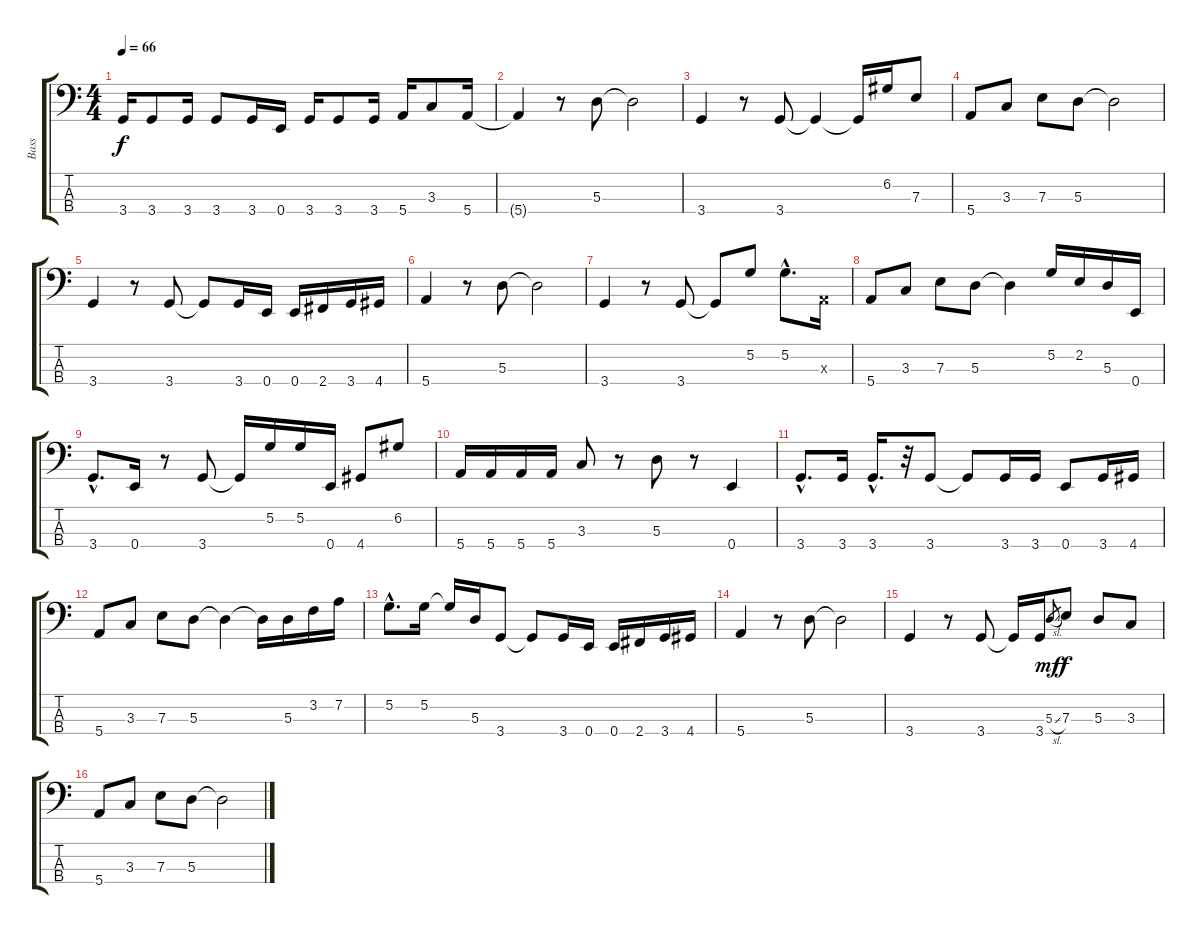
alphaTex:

\track ("Bass" "Bass") {instrument electricbassfinger}
\staff {score tabs}
\tuning (G2 D2 A1 E1) {hide}
\ts (4 4)
\tempo 66
\clef f4
\ks c
3.4.16{dy f instrument electricbassfinger} 3.4.8 3.4.16 3.4.8 3.4.16 0.4.16 3.4.16 3.4.8 3.4.16 5.4.16 3.3.8 5.4.16 |
5.4{t}.4 r.8 5.3.8 5.3{t}.2 |
3.4.4 r.8 3.4.8 3.4{t}.4 3.4{t}.16 6.2.16 7.3.8 |
5.4.8 3.3.8 7.3.8 5.3.8 5.3{t}.2 |
3.4.4 r.8 3.4.8 3.4{t}.8 3.4.16 0.4.16 0.4.16 2.4.16 3.4.16 4.4.16 |
5.4.4 r.8 5.3.8 5.3{t}.2 |
3.4.4 r.8 3.4.8 3.4{t}.8 5.2.8 5.2{hac}.8{d} 0.3{x}.16 |
5.4.8 3.3.8 7.3.8 5.3.8 5.3{t}.4 5.2.16 2.2.16 5.3.16 0.4.16 |
3.4{hac}.8{d} 0.4.16 r.8 3.4.8 3.4{t}.16 5.2.16 5.2.16 0.4.16 4.4.8 6.2.8 |
5.4.16 5.4.16 5.4.16 5.4.16 3.3.8 r.8 5.3.8 r.8 0.4.4 |
3.4{hac}.8{d} 3.4.16 3.4{hac}.16{d} r.32 3.4.8 3.4{t}.8 3.4.16 3.4.16 0.4.8 3.4.16 4.4.16 |
5.4.8 3.3.8 7.3.8 5.3.8 5.3{t}.4 5.3{t}.16 5.3.16 3.2.16 7.2.16 |
5.2{hac}.8{d} 5.2.16 5.2{t}.16 5.3.16 3.4.8 3.4{t}.8 3.4.16 0.4.16 0.4.16 2.4.16 3.4.16 4.4.16 |
5.4.4 r.8 5.3.8 5.3{t}.2 |
3.4.4 r.8 3.4.8 3.4{t}.16 3.4.16 5.3{sl}.8{gr dy mf} 7.3.8{dy f} 5.3.8 3.3.8 |
5.4.8 3.3.8 7.3.8 5.3.8 5.3{t}.2
